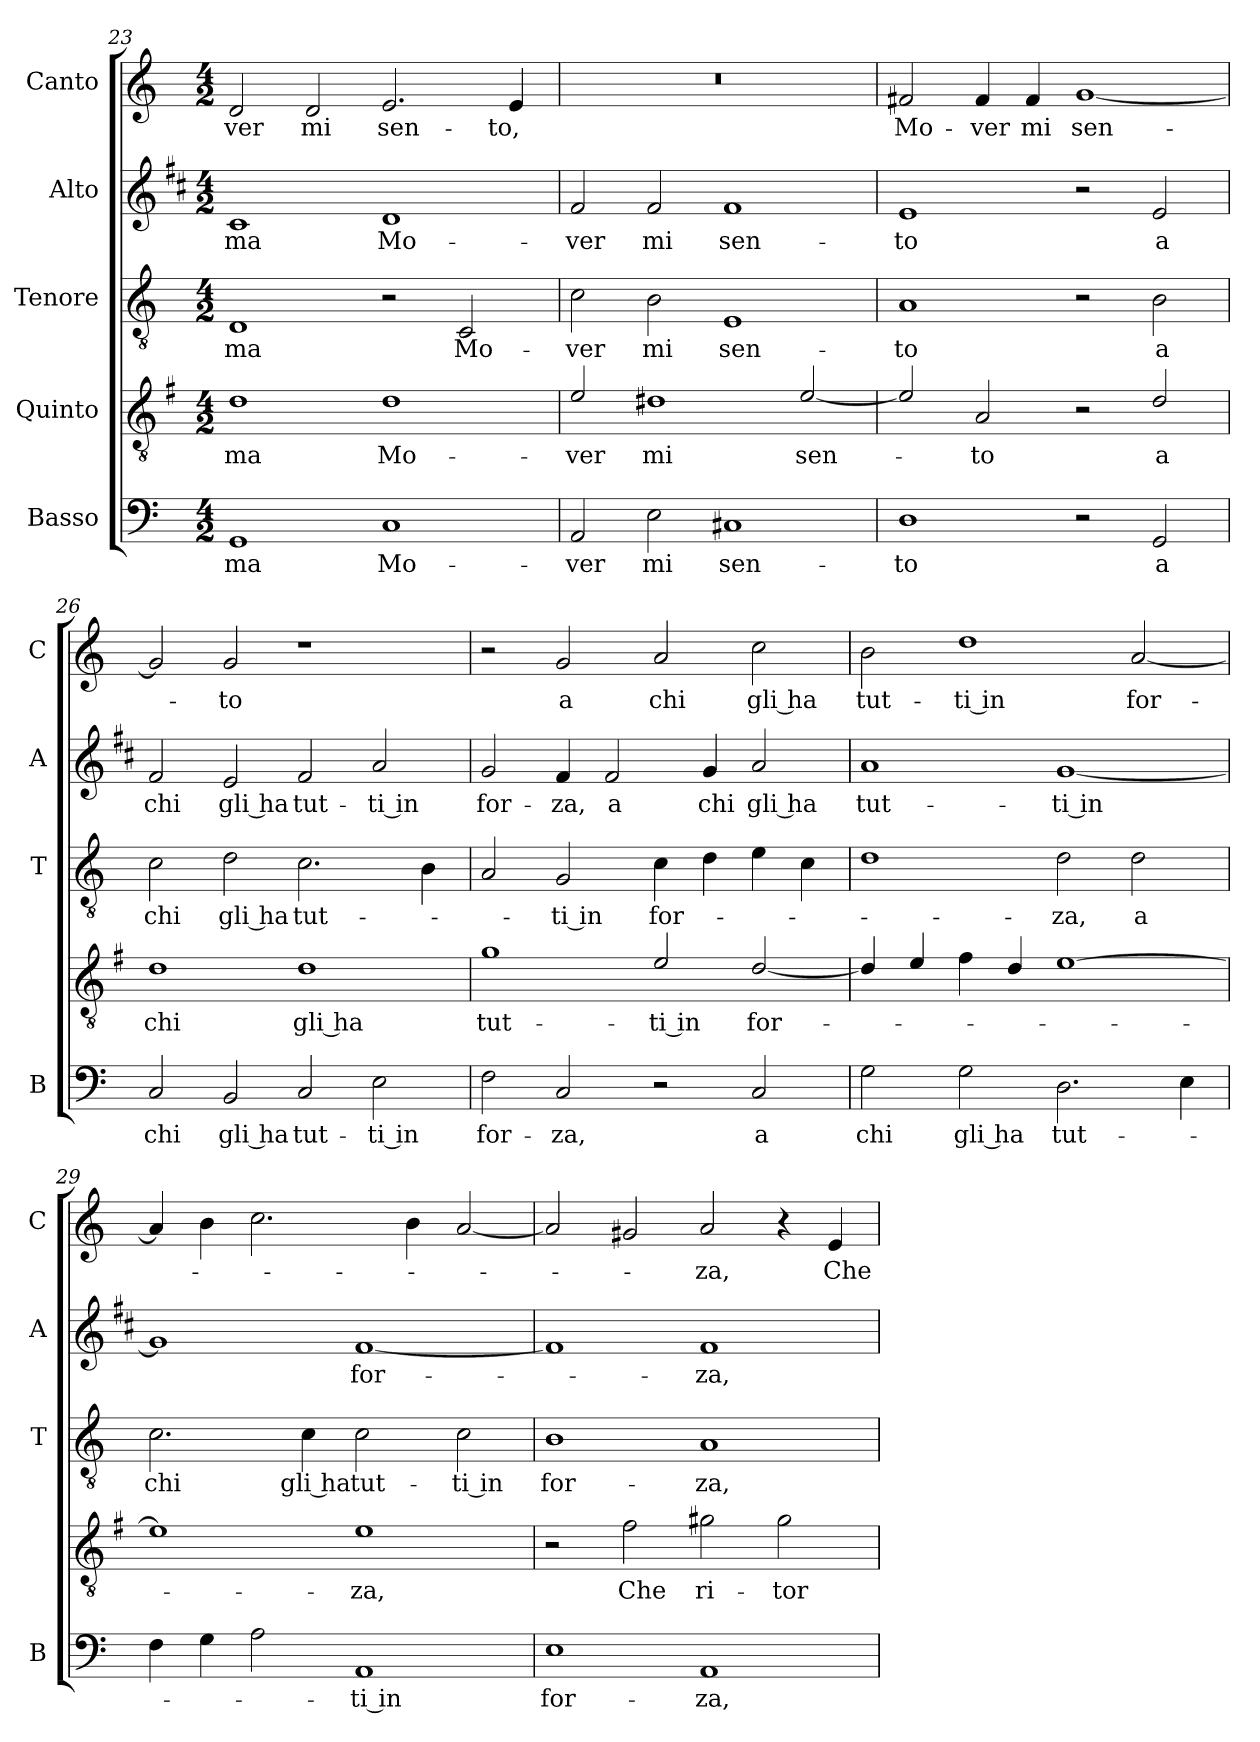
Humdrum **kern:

**kern	**text	**kern	**text	**kern	**text	**kern	**text	**kern	**text
*part5	*part5	*part4	*part4	*part3	*part3	*part2	*part2	*part1	*part1
*staff5	*staff5	*staff4	*staff4	*staff3	*staff3	*staff2	*staff2	*staff1	*staff1
*I"Basso	*	*I"Quinto	*	*I"Tenore	*	*I"Alto	*	*I"Canto	*
*I'B	*	*	*	*I'T	*	*I'A	*	*I'C	*
!!LO:LB:g=z
*clefF4	*	*clefGv2	*	*clefGv2	*	*clefG2	*	*clefG2	*
*	*	*ITrd4c7	*	*	*	*ITrd1c2	*	*	*
*k[]	*	*k[]	*	*k[]	*	*k[]	*	*k[]	*
*C:	*	*C:	*	*C:	*	*C:	*	*C:	*
*M4/2	*	*M4/2	*	*M4/2	*	*M4/2	*	*M4/2	*
=23	=23	=23	=23	=23	=23	=23	=23	=23	=23
!	!LO:LY:b	!	!LO:LY:b	!	!LO:LY:b	!	!LO:LY:b	!	!LO:LY:b
1GG	-ma	1G	-ma	1D	-ma	1B	-ma	2d/	-ver
!	!	!	!	!	!	!	!	!	!LO:LY:b
.	.	.	.	.	.	.	.	2d/	mi
!	!LO:LY:b	!	!LO:LY:b	!	!	!	!LO:LY:b	!	!LO:LY:b
1C	Mo-	1G	Mo-	2r	.	1c	Mo-	2.e/	sen-
!	!	!	!	!	!LO:LY:b	!	!	!	!
.	.	.	.	2C/	Mo-	.	.	.	.
!	!	!	!	!	!	!	!	!	!LO:LY:b
.	.	.	.	.	.	.	.	4e/	-to,
=24	=24	=24	=24	=24	=24	=24	=24	=24	=24
!	!LO:LY:b	!	!LO:LY:b	!	!LO:LY:b	!	!LO:LY:b	!	!
2AA/	-ver	2A/	-ver	2c\	-ver	2e/	-ver	0r	.
!	!LO:LY:b	!	!LO:LY:b	!	!LO:LY:b	!	!LO:LY:b	!	!
2E\	mi	1G#X	mi	2B\	mi	2e/	mi	.	.
!	!LO:LY:b	!	!	!	!LO:LY:b	!	!LO:LY:b	!	!
1C#X	sen-	.	.	1E	sen-	1e	sen-	.	.
!	!	!	!LO:LY:b	!	!	!	!	!	!
.	.	[2A/	sen-	.	.	.	.	.	.
=25	=25	=25	=25	=25	=25	=25	=25	=25	=25
!	!LO:LY:b	!	!	!	!LO:LY:b	!	!LO:LY:b	!	!LO:LY:b
1D	-to	2A/]	.	1A	-to	1d	-to	2f#X/	Mo-
!	!	!	!LO:LY:b	!	!	!	!	!	!LO:LY:b
.	.	2D/	-to	.	.	.	.	4f#/	-ver
!	!	!	!	!	!	!	!	!	!LO:LY:b
.	.	.	.	.	.	.	.	4f#/	mi
!	!	!	!	!	!	!	!	!	!LO:LY:b
2r	.	2r	.	2r	.	2r	.	[1g	sen-
!	!LO:LY:b	!	!LO:LY:b	!	!LO:LY:b	!	!LO:LY:b	!	!
2GG/	a	2G/	a	2B\	a	2d/	a	.	.
=26	=26	=26	=26	=26	=26	=26	=26	=26	=26
!	!LO:LY:b	!	!LO:LY:b	!	!LO:LY:b	!	!LO:LY:b	!	!
2C/	chi	1G	chi	2c\	chi	2e/	chi	2g/]	.
!	!LO:LY:b	!	!	!	!LO:LY:b	!	!LO:LY:b	!	!LO:LY:b
2BB/	gli ha	.	.	2d\	gli ha	2d/	gli ha	2g/	-to
!	!LO:LY:b	!	!LO:LY:b	!	!LO:LY:b	!	!LO:LY:b	!	!
2C/	tut-	1G	gli ha	2.c\	tut-	2e/	tut-	1r	.
!	!LO:LY:b	!	!	!	!	!	!LO:LY:b	!	!
2E\	-ti in	.	.	.	.	2g/	-ti in	.	.
.	.	.	.	4B\	.	.	.	.	.
=27	=27	=27	=27	=27	=27	=27	=27	=27	=27
!	!LO:LY:b	!	!LO:LY:b	!	!	!	!LO:LY:b	!	!
2F\	for-	1c	tut-	2A/	.	2f/	for-	2r	.
!	!LO:LY:b	!	!	!	!LO:LY:b	!	!LO:LY:b	!	!LO:LY:b
2C/	-za,	.	.	2G/	-ti in	4e/	-za,	2g/	a
!	!	!	!	!	!	!	!LO:LY:b	!	!
.	.	.	.	.	.	2e/	a	.	.
!	!	!	!LO:LY:b	!	!LO:LY:b	!	!	!	!LO:LY:b
2r	.	2A/	-ti in	4c\	for-	.	.	2a/	chi
!	!	!	!	!	!	!	!LO:LY:b	!	!
.	.	.	.	4d\	.	4f/	chi	.	.
!	!LO:LY:b	!	!LO:LY:b	!	!	!	!LO:LY:b	!	!LO:LY:b
2C/	a	[2G/	for-	4e\	.	2g/	gli ha	2cc\	gli ha
.	.	.	.	4c\	.	.	.	.	.
=28	=28	=28	=28	=28	=28	=28	=28	=28	=28
!	!LO:LY:b	!	!	!	!	!	!LO:LY:b	!	!LO:LY:b
2G\	chi	4G/]	.	1d	.	1g	tut-	2b\	tut-
.	.	4A/	.	.	.	.	.	.	.
!	!LO:LY:b	!	!	!	!	!	!	!	!LO:LY:b
2G\	gli ha	4B\	.	.	.	.	.	1dd	-ti in
.	.	4G/	.	.	.	.	.	.	.
!	!LO:LY:b	!	!	!	!LO:LY:b	!	!LO:LY:b	!	!
2.D\	tut-	[1A	.	2d\	-za,	[1f	-ti in	.	.
!	!	!	!	!	!LO:LY:b	!	!	!	!LO:LY:b
.	.	.	.	2d\	a	.	.	[2a/	for-
4E\	.	.	.	.	.	.	.	.	.
!!LO:PB:g=z
=29	=29	=29	=29	=29	=29	=29	=29	=29	=29
!	!	!	!	!	!LO:LY:b	!	!	!	!
4F\	.	1A]	.	2.c\	chi	1f]	.	4a/]	.
4G\	.	.	.	.	.	.	.	4b\	.
2A\	.	.	.	.	.	.	.	2.cc\	.
!	!	!	!	!	!LO:LY:b	!	!	!	!
.	.	.	.	4c\	gli ha	.	.	.	.
!	!LO:LY:b	!	!LO:LY:b	!	!LO:LY:b	!	!LO:LY:b	!	!
1AA	-ti in	1A	-za,	2c\	tut-	[1e	for-	.	.
.	.	.	.	.	.	.	.	4b\	.
!	!	!	!	!	!LO:LY:b	!	!	!	!
.	.	.	.	2c\	-ti in	.	.	[2a/	.
=30	=30	=30	=30	=30	=30	=30	=30	=30	=30
!	!LO:LY:b	!	!	!	!LO:LY:b	!	!	!	!
1E	for-	2r	.	1B	for-	1e]	.	2a/]	.
!	!	!	!LO:LY:b	!	!	!	!	!	!
.	.	2B\	Che	.	.	.	.	2g#X/	.
!	!LO:LY:b	!	!LO:LY:b	!	!LO:LY:b	!	!LO:LY:b	!	!LO:LY:b
1AA	-za,	2c#X\	ri-	1A	-za,	1e	-za,	2a/	-za,
!	!	!	!LO:LY:b	!	!	!	!	!	!
.	.	2c#\	-tor-	.	.	.	.	4r	.
!	!	!	!	!	!	!	!	!	!LO:LY:b
.	.	.	.	.	.	.	.	4e/	Che
=	=	=	=	=	=	=	=	=	=
*-	*-	*-	*-	*-	*-	*-	*-	*-	*-
